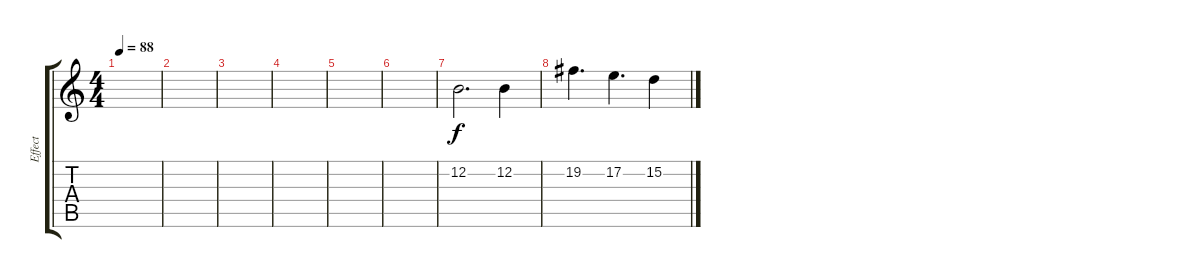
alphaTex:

\track ("Effect" "Effect") {instrument tinklebell}
\staff {score tabs}
\tuning (E4 B3 G3 D3 A2 D2) {hide}
\ts (4 4)
\tempo 88
\clef g2
\ks c
|
|
|
|
|
|
12.2.2{d} 12.2.4 |
19.2.4{d} 17.2.4{d} 15.2.4
